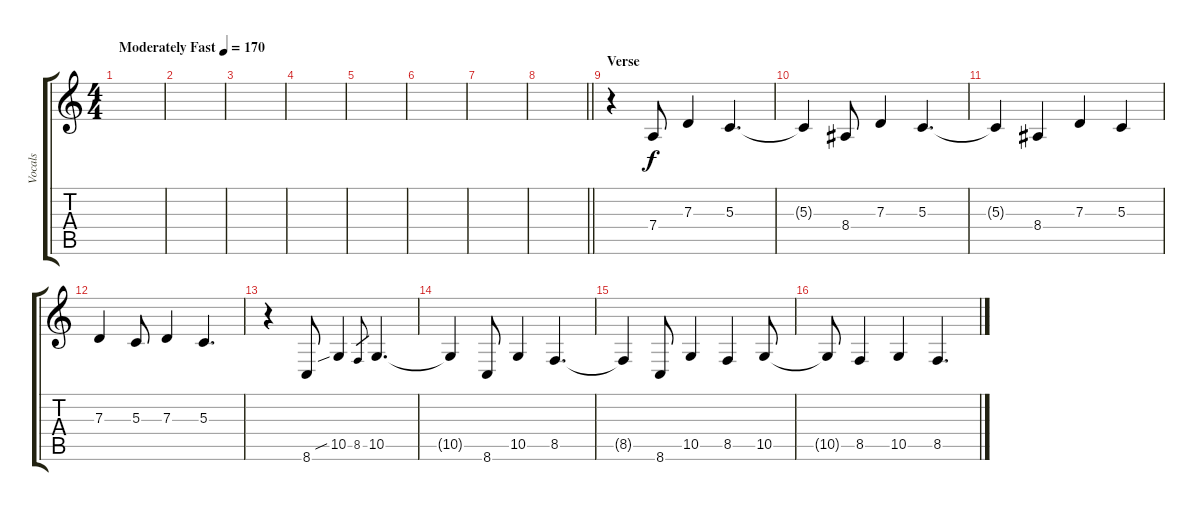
\track ("Vocals" "Vocals") {instrument clarinet}
\staff {score tabs}
\tuning (E4 B3 G3 D3 A2 E2) {hide}
\ts (4 4)
\tempo (170 "Moderately Fast")
\clef g2
\ks c
|
|
|
|
|
|
|
\barLineRight lightlight
|
\section ("" "Verse")
r.4 7.4.8 7.3.4 5.3.4{d} |
5.3{t}.4 8.4.8 7.3.4 5.3.4{d} |
5.3{t}.4 8.4.4 7.3.4 5.3.4 |
7.3.4 5.3.8 7.3.4 5.3.4{d} |
r.4 8.6.8 10.5{sib}.4 8.5.8{gr} 10.5.4{d} |
10.5{t}.4 8.6.8 10.5.4 8.5.4{d} |
8.5{t}.4 8.6.8 10.5.4 8.5.4 10.5.8 |
10.5{t}.8 8.5.4 10.5.4 8.5.4{d}
